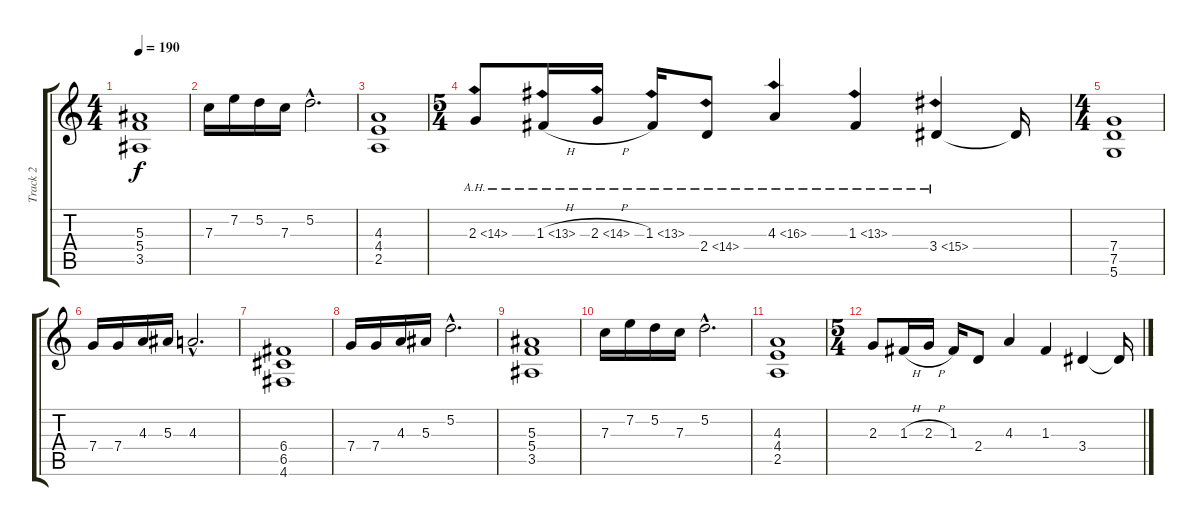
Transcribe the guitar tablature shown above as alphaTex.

\track ("Track 2" "Track 2") {instrument overdrivenguitar}
\staff {score tabs}
\tuning (D4 A3 F3 C3 G2 D2) {hide}
\ts (4 4)
\tempo 190
\clef g2
\ks c
(5.3 5.4 3.5).1{dy f} |
7.3.16 7.2.16 5.2.16 7.3.16 5.2{hac}.2{d} |
(4.3 4.4 2.5).1 |
\ts (5 4)
2.3{ah 12}.8 1.3{ah 12 h}.16 2.3{ah 12 h}.16 1.3{ah 12}.16 2.4{ah 12}.8 4.3{ah 12}.4 1.3{ah 12}.4 3.4{ah 12}.4 3.4{t}.16 |
\ts (4 4)
(7.4 7.5 5.6).1 |
7.4.16 7.4.16 4.3.16 5.3.16 4.3{hac}.2{d} |
(6.4 6.5 4.6).1 |
7.4.16 7.4.16 4.3.16 5.3.16 5.2{hac}.2{d} |
(5.3 5.4 3.5).1 |
7.3.16 7.2.16 5.2.16 7.3.16 5.2{hac}.2{d} |
(4.3 4.4 2.5).1 |
\ts (5 4)
2.3.8 1.3{h}.16 2.3{h}.16 1.3.16 2.4.8 4.3.4 1.3.4 3.4.4 3.4{t}.16
